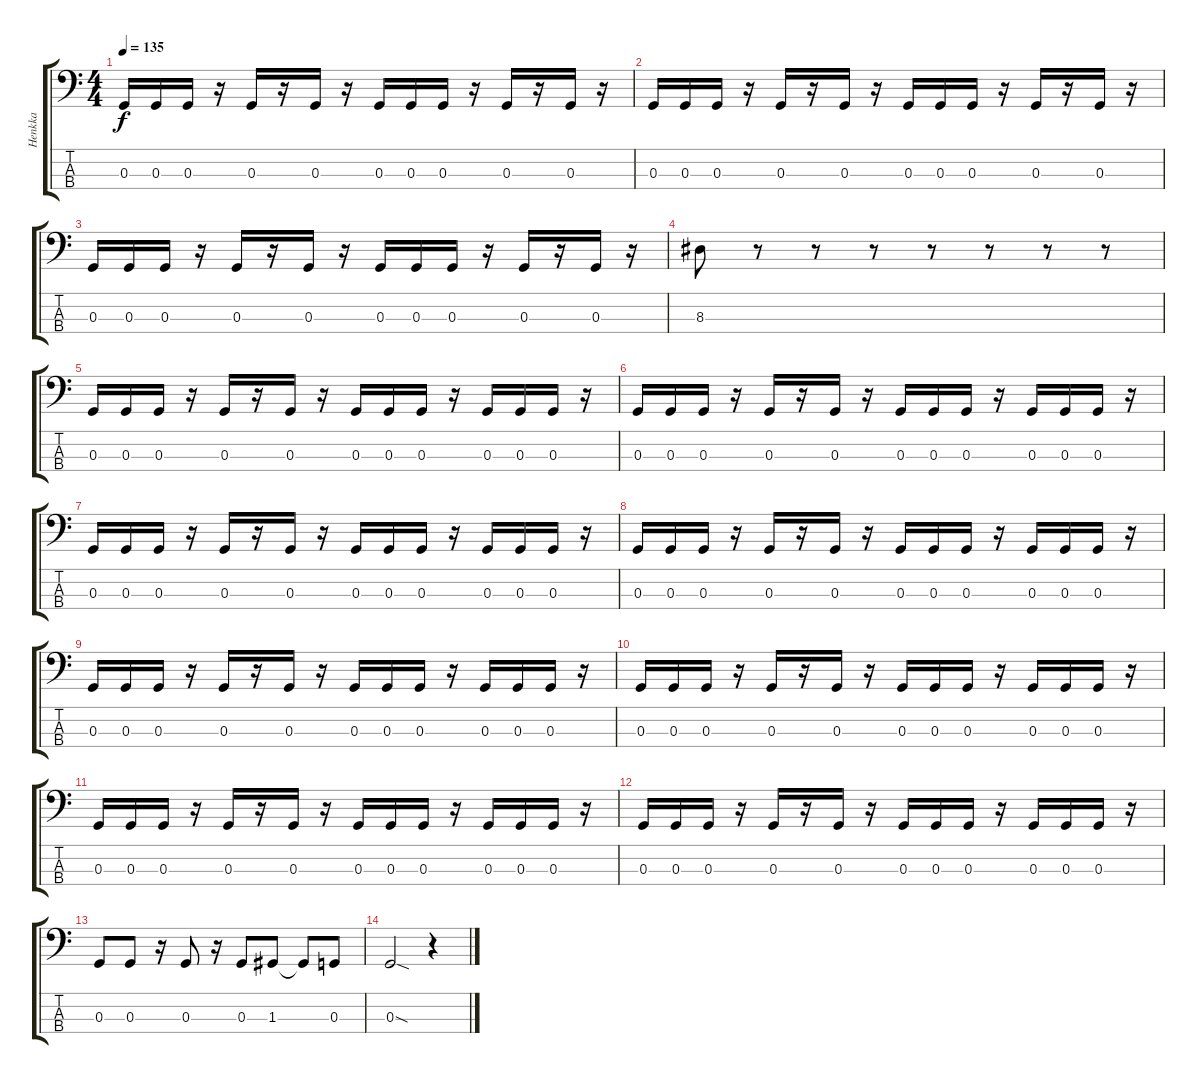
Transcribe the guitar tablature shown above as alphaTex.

\track ("Henkka" "Henkka") {instrument electricbasspick}
\staff {score tabs}
\tuning (F2 C2 G1 D1) {hide}
\ts (4 4)
\tempo 135
\clef f4
\ks c
0.3.16{dy f} 0.3.16 0.3.16 r.16 0.3.16 r.16 0.3.16 r.16 0.3.16 0.3.16 0.3.16 r.16 0.3.16 r.16 0.3.16 r.16 |
0.3.16 0.3.16 0.3.16 r.16 0.3.16 r.16 0.3.16 r.16 0.3.16 0.3.16 0.3.16 r.16 0.3.16 r.16 0.3.16 r.16 |
0.3.16 0.3.16 0.3.16 r.16 0.3.16 r.16 0.3.16 r.16 0.3.16 0.3.16 0.3.16 r.16 0.3.16 r.16 0.3.16 r.16 |
8.3.8 r.8 r.8 r.8 r.8 r.8 r.8 r.8 |
0.3.16 0.3.16 0.3.16 r.16 0.3.16 r.16 0.3.16 r.16 0.3.16 0.3.16 0.3.16 r.16 0.3.16 0.3.16 0.3.16 r.16 |
0.3.16 0.3.16 0.3.16 r.16 0.3.16 r.16 0.3.16 r.16 0.3.16 0.3.16 0.3.16 r.16 0.3.16 0.3.16 0.3.16 r.16 |
0.3.16 0.3.16 0.3.16 r.16 0.3.16 r.16 0.3.16 r.16 0.3.16 0.3.16 0.3.16 r.16 0.3.16 0.3.16 0.3.16 r.16 |
0.3.16 0.3.16 0.3.16 r.16 0.3.16 r.16 0.3.16 r.16 0.3.16 0.3.16 0.3.16 r.16 0.3.16 0.3.16 0.3.16 r.16 |
0.3.16 0.3.16 0.3.16 r.16 0.3.16 r.16 0.3.16 r.16 0.3.16 0.3.16 0.3.16 r.16 0.3.16 0.3.16 0.3.16 r.16 |
0.3.16 0.3.16 0.3.16 r.16 0.3.16 r.16 0.3.16 r.16 0.3.16 0.3.16 0.3.16 r.16 0.3.16 0.3.16 0.3.16 r.16 |
0.3.16 0.3.16 0.3.16 r.16 0.3.16 r.16 0.3.16 r.16 0.3.16 0.3.16 0.3.16 r.16 0.3.16 0.3.16 0.3.16 r.16 |
0.3.16 0.3.16 0.3.16 r.16 0.3.16 r.16 0.3.16 r.16 0.3.16 0.3.16 0.3.16 r.16 0.3.16 0.3.16 0.3.16 r.16 |
0.3.8 0.3.8 r.16 0.3.8 r.16 0.3.8 1.3.8 1.3{t}.8 0.3.8 |
0.3{sod}.2 r.4
